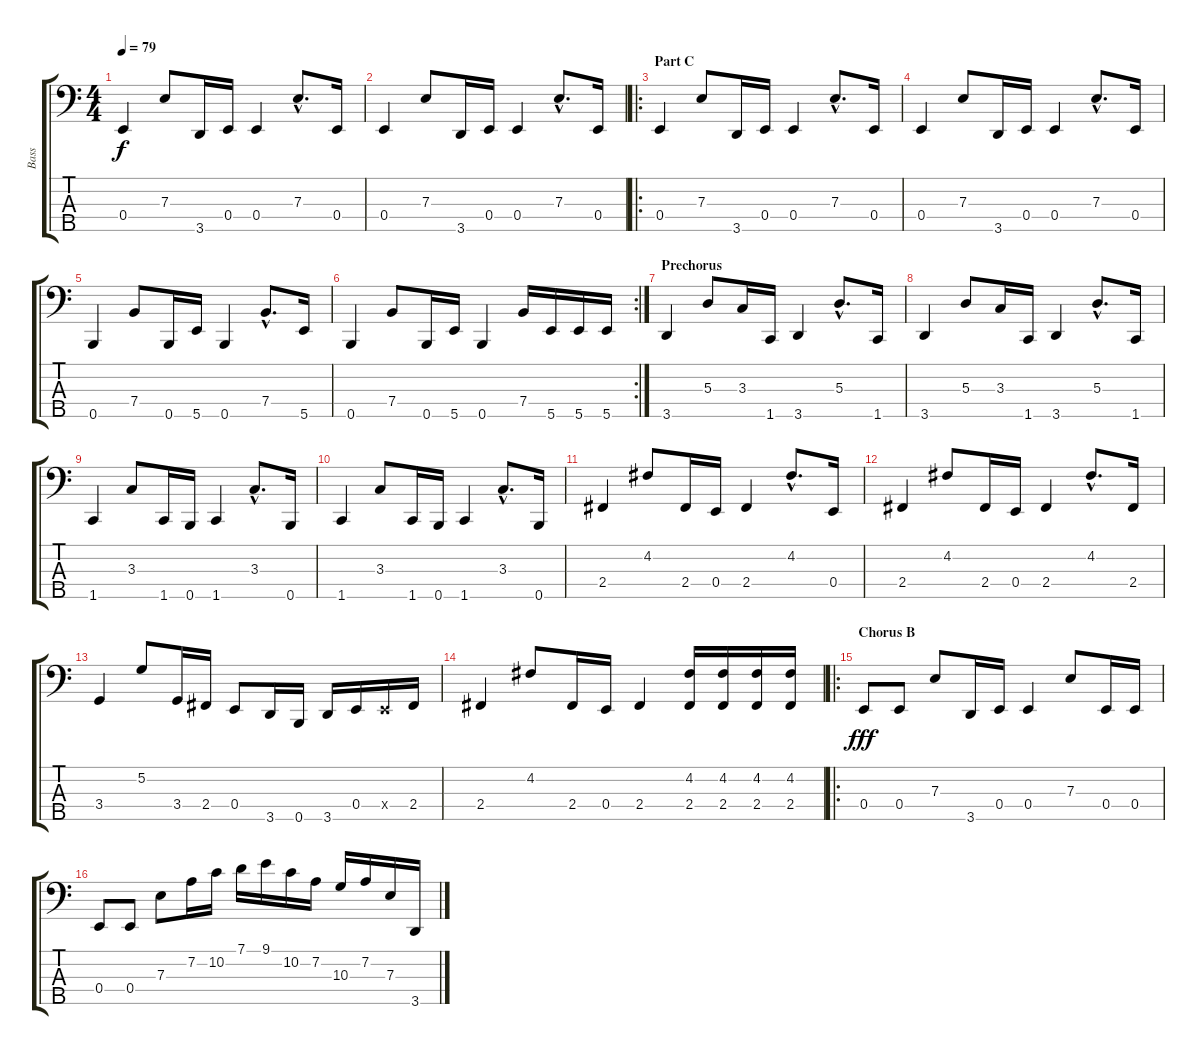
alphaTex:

\track ("Bass" "Bass") {instrument slapbass1}
\staff {score tabs}
\tuning (G2 D2 A1 E1 B0) {hide}
\ts (4 4)
\tempo 79
\clef f4
\ks c
0.4.4{dy f} 7.3.8 3.5.16 0.4.16 0.4.4 7.3{hac}.8{d} 0.4.16 |
0.4.4 7.3.8 3.5.16 0.4.16 0.4.4 7.3{hac}.8{d} 0.4.16 |
\ro
\section ("" "Part C")
0.4.4 7.3.8 3.5.16 0.4.16 0.4.4 7.3{hac}.8{d} 0.4.16 |
0.4.4 7.3.8 3.5.16 0.4.16 0.4.4 7.3{hac}.8{d} 0.4.16 |
0.5.4 7.4.8 0.5.16 5.5.16 0.5.4 7.4{hac}.8{d} 5.5.16 |
\rc 2
0.5.4 7.4.8 0.5.16 5.5.16 0.5.4 7.4.16 5.5.16 5.5.16 5.5.16 |
\section ("" "Prechorus")
3.5.4 5.3.8 3.3.16 1.5.16 3.5.4 5.3{hac}.8{d} 1.5.16 |
3.5.4 5.3.8 3.3.16 1.5.16 3.5.4 5.3{hac}.8{d} 1.5.16 |
1.5.4 3.3.8 1.5.16 0.5.16 1.5.4 3.3{hac}.8{d} 0.5.16 |
1.5.4 3.3.8 1.5.16 0.5.16 1.5.4 3.3{hac}.8{d} 0.5.16 |
2.4.4 4.2.8 2.4.16 0.4.16 2.4.4 4.2{hac}.8{d} 0.4.16 |
2.4.4 4.2.8 2.4.16 0.4.16 2.4.4 4.2{hac}.8{d} 2.4.16 |
3.4.4 5.2.8 3.4.16 2.4.16 0.4.8 3.5.16 0.5.16 3.5.16 0.4.16 0.4{x}.16 2.4.16 |
2.4.4 4.2.8 2.4.16 0.4.16 2.4.4 (4.2 2.4).16 (4.2 2.4).16 (4.2 2.4).16 (4.2 2.4).16 |
\ro
\section ("" "Chorus B")
0.4.8{dy fff} 0.4.8 7.3.8 3.5.16 0.4.16 0.4.4 7.3.8 0.4.16 0.4.16 |
0.4.8 0.4.8 7.3.8 7.2.16 10.2.16 7.1.16 9.1.16 10.2.16 7.2.16 10.3.16 7.2.16 7.3.16 3.5.16
